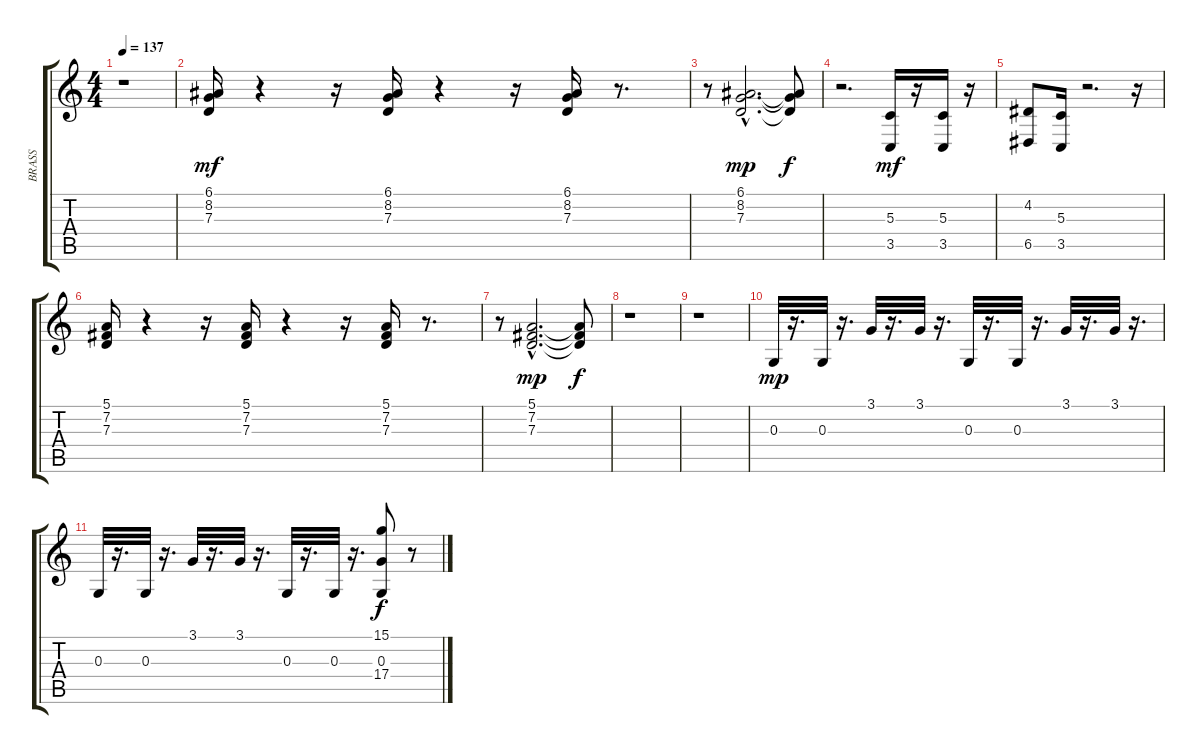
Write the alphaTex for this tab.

\track ("BRASS" "BRASS") {instrument brasssection}
\staff {score tabs}
\tuning (E4 B3 G3 D3 A2 E2) {hide}
\ts (4 4)
\tempo 137
\clef g2
\ks c
r.1{dy f} |
(6.1 8.2 7.3).16{dy mf} r.4 r.16 (6.1 8.2 7.3).16 r.4 r.16 (6.1 8.2 7.3).16 r.8{d} |
r.8 (6.1{hac} 8.2{hac} 7.3{hac}).2{d dy mp} (6.1{t} 8.2{t} 7.3{t}).8{dy f} |
r.2{d} (5.3 3.5).16{dy mf} r.16 (5.3 3.5).16 r.16 |
(4.2 6.5).8 (5.3 3.5).16 r.2{d} r.16 |
(5.1 7.2 7.3).16 r.4 r.16 (5.1 7.2 7.3).16 r.4 r.16 (5.1 7.2 7.3).16 r.8{d} |
r.8 (5.1{hac} 7.2{hac} 7.3{hac}).2{d dy mp} (5.1{t} 7.2{t} 7.3{t}).8{dy f} |
r.1 |
r.1 |
0.3.32{dy mp} r.16{d} 0.3.32 r.16{d} 3.1.32 r.16{d} 3.1.32 r.16{d} 0.3.32 r.16{d} 0.3.32 r.16{d} 3.1.32 r.16{d} 3.1.32 r.16{d} |
0.3.32 r.16{d} 0.3.32 r.16{d} 3.1.32 r.16{d} 3.1.32 r.16{d} 0.3.32 r.16{d} 0.3.32 r.16{d} (15.1 0.3 17.4).8{dy f} r.8
